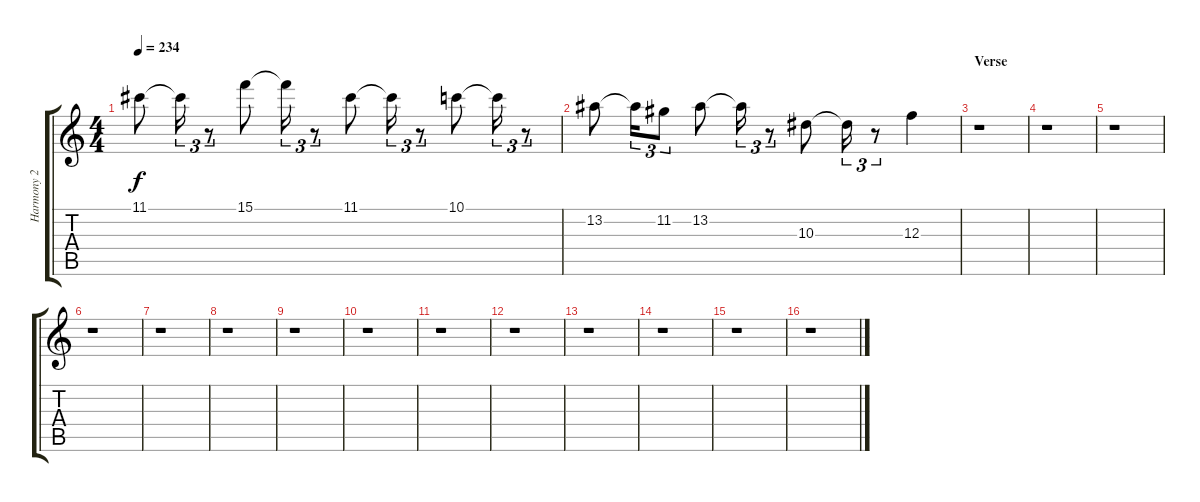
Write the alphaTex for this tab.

\track ("Harmony 2" "Harmony 2") {instrument overdrivenguitar}
\staff {score tabs}
\tuning (D4 A3 F3 C3 G2 C2) {hide}
\ts (4 4)
\tempo 234
\clef g2
\ks aminor
11.1.8{dy f} 11.1{t}.16{tu (3 2)} r.8{tu (3 2)} 15.1.8 15.1{t}.16{tu (3 2)} r.8{tu (3 2)} 11.1.8 11.1{t}.16{tu (3 2)} r.8{tu (3 2)} 10.1.8 10.1{t}.16{tu (3 2)} r.8{tu (3 2)} |
13.2.8 13.2{t}.16{tu (3 2)} 11.2.8{tu (3 2)} 13.2.8 13.2{t}.16{tu (3 2)} r.8{tu (3 2)} 10.3.8 10.3{t}.16{tu (3 2)} r.8{tu (3 2)} 12.3.4 |
\section ("" "Verse")
r.1 |
r.1 |
r.1 |
r.1 |
r.1 |
r.1 |
r.1 |
r.1 |
r.1 |
r.1 |
r.1 |
r.1 |
r.1 |
r.1
